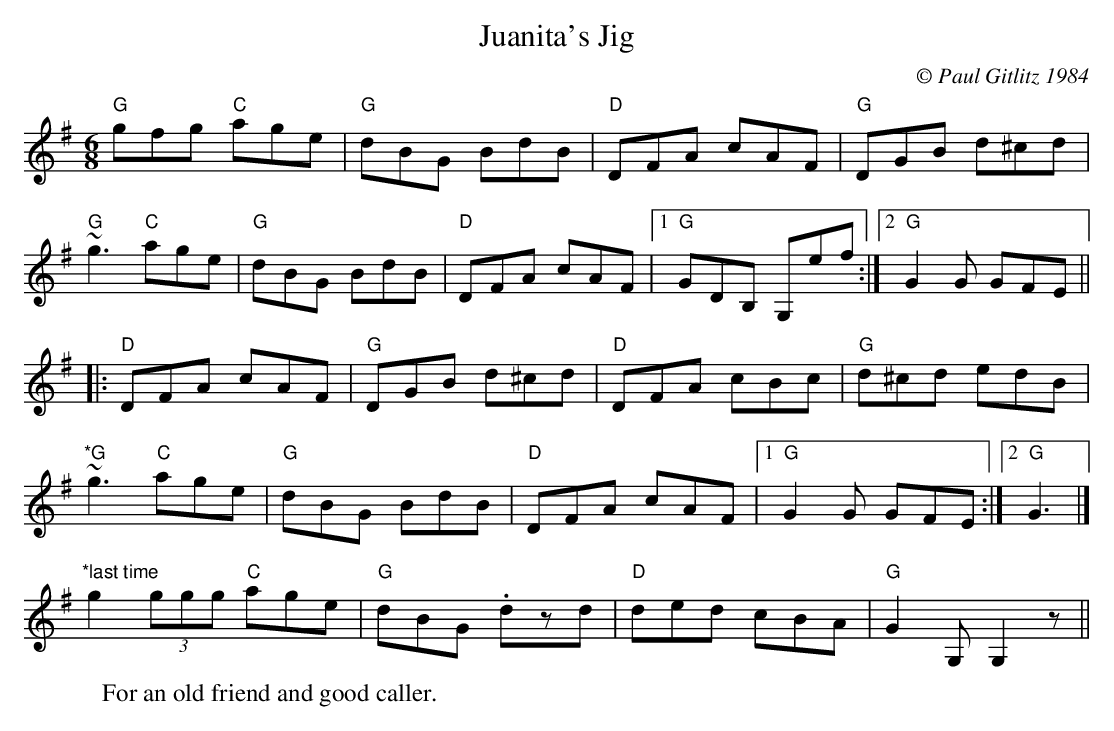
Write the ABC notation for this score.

X:1
T:Juanita's Jig
M:6/8
L:1/8
C:© Paul Gitlitz 1984
W:For an old friend and good caller.
K:G
"G"gfg "C"age | "G"dBG BdB | "D"DFA cAF | "G"DGB d^cd |
"G"~g3 "C"age | "G"dBG BdB | "D"DFA cAF |1 "G"GDB, G,ef :|2 "G"G2G GFE ||
|: "D"DFA cAF | "G"DGB d^cd | "D"DFA cBc | "G"d^cd edB |
"*G"~g3 "C"age | "G"dBG BdB | "D"DFA cAF |1 "G"G2G GFE :|2 "G"G3 |]
"*last time"g2(3ggg "C"age | "G"dBG .dzd | "D"ded cBA | "G"G2G,G,2z ||
